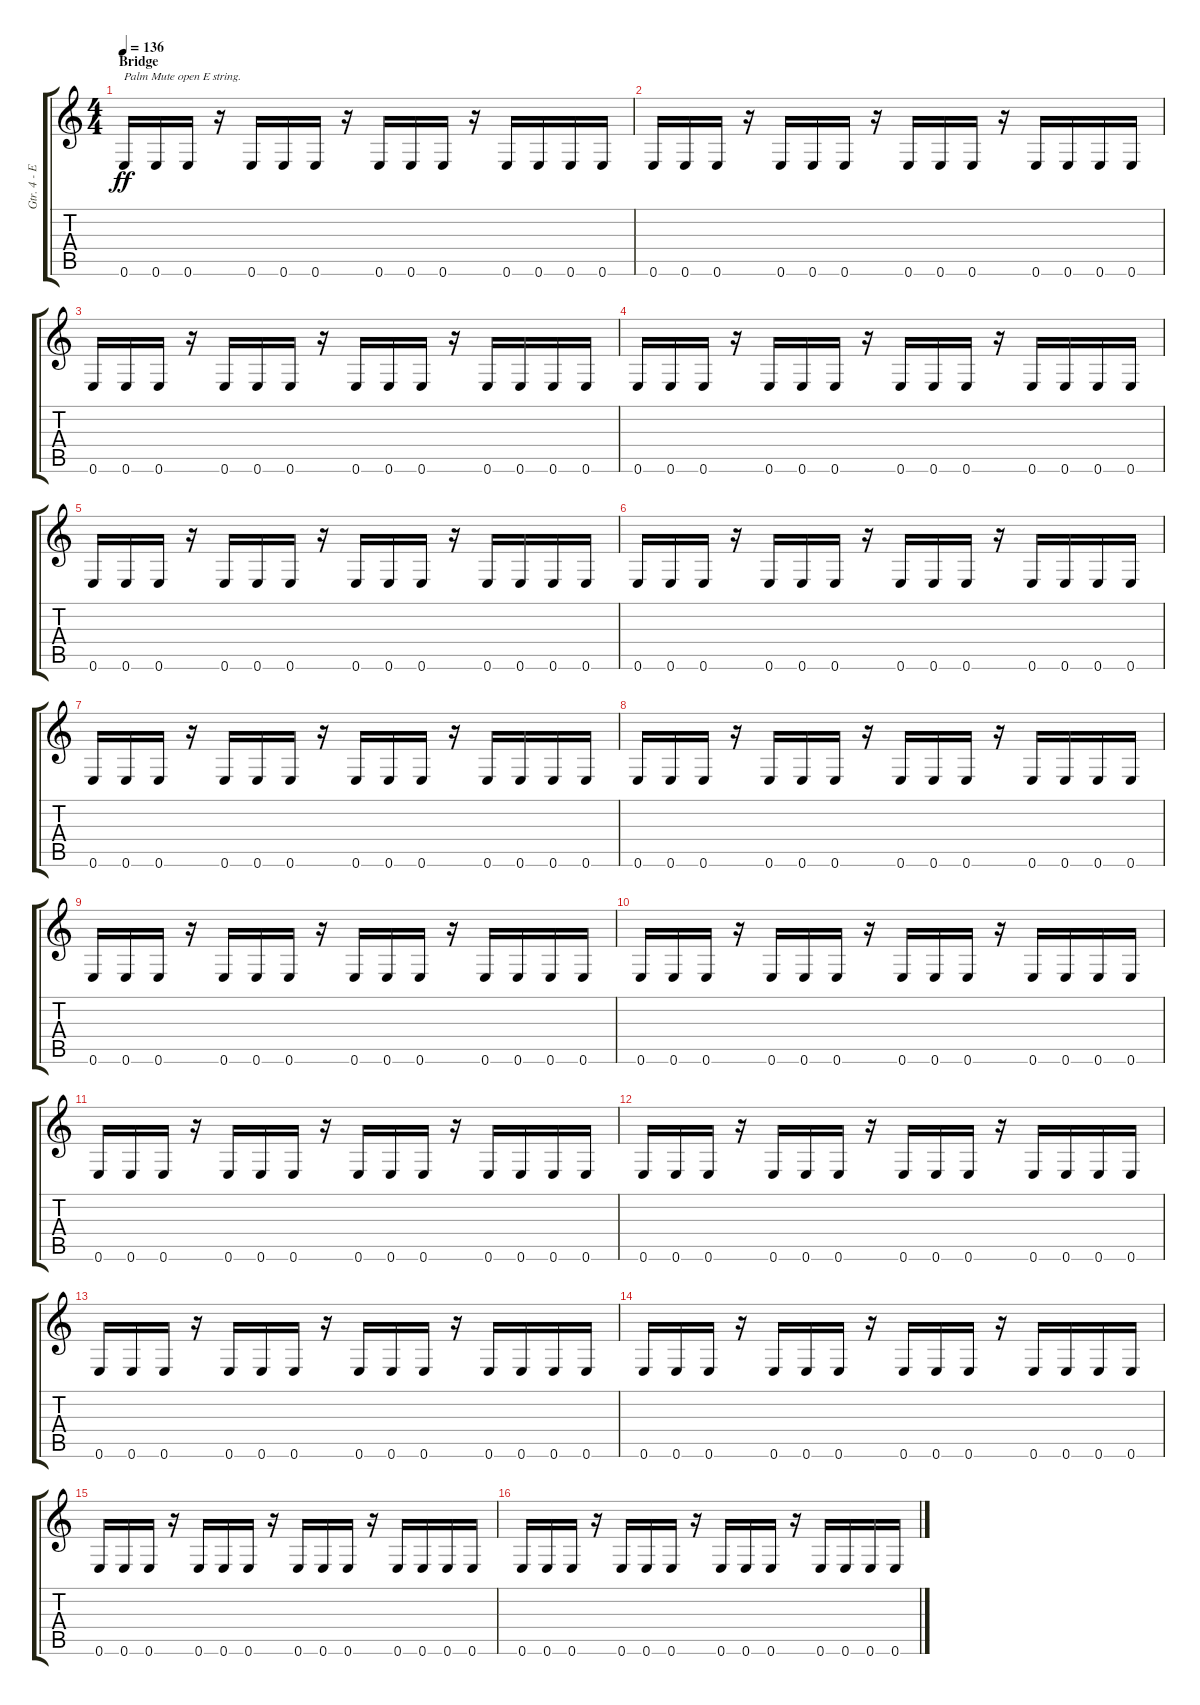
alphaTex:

\track ("Gtr. 4 - Electric" "Gtr. 4 - E") {instrument distortionguitar}
\staff {score tabs}
\tuning (E4 B3 G3 D3 A2 E2) {hide}
\ts (4 4)
\section ("" "Bridge")
\tempo 136
\clef g2
\ks c
0.6.16{txt "Palm Mute open E string." dy ff} 0.6.16 0.6.16 r.16 0.6.16 0.6.16 0.6.16 r.16 0.6.16 0.6.16 0.6.16 r.16 0.6.16 0.6.16 0.6.16 0.6.16 |
0.6.16 0.6.16 0.6.16 r.16 0.6.16 0.6.16 0.6.16 r.16 0.6.16 0.6.16 0.6.16 r.16 0.6.16 0.6.16 0.6.16 0.6.16 |
0.6.16 0.6.16 0.6.16 r.16 0.6.16 0.6.16 0.6.16 r.16 0.6.16 0.6.16 0.6.16 r.16 0.6.16 0.6.16 0.6.16 0.6.16 |
0.6.16 0.6.16 0.6.16 r.16 0.6.16 0.6.16 0.6.16 r.16 0.6.16 0.6.16 0.6.16 r.16 0.6.16 0.6.16 0.6.16 0.6.16 |
0.6.16 0.6.16 0.6.16 r.16 0.6.16 0.6.16 0.6.16 r.16 0.6.16 0.6.16 0.6.16 r.16 0.6.16 0.6.16 0.6.16 0.6.16 |
0.6.16 0.6.16 0.6.16 r.16 0.6.16 0.6.16 0.6.16 r.16 0.6.16 0.6.16 0.6.16 r.16 0.6.16 0.6.16 0.6.16 0.6.16 |
0.6.16 0.6.16 0.6.16 r.16 0.6.16 0.6.16 0.6.16 r.16 0.6.16 0.6.16 0.6.16 r.16 0.6.16 0.6.16 0.6.16 0.6.16 |
0.6.16 0.6.16 0.6.16 r.16 0.6.16 0.6.16 0.6.16 r.16 0.6.16 0.6.16 0.6.16 r.16 0.6.16 0.6.16 0.6.16 0.6.16 |
0.6.16 0.6.16 0.6.16 r.16 0.6.16 0.6.16 0.6.16 r.16 0.6.16 0.6.16 0.6.16 r.16 0.6.16 0.6.16 0.6.16 0.6.16 |
0.6.16 0.6.16 0.6.16 r.16 0.6.16 0.6.16 0.6.16 r.16 0.6.16 0.6.16 0.6.16 r.16 0.6.16 0.6.16 0.6.16 0.6.16 |
0.6.16 0.6.16 0.6.16 r.16 0.6.16 0.6.16 0.6.16 r.16 0.6.16 0.6.16 0.6.16 r.16 0.6.16 0.6.16 0.6.16 0.6.16 |
0.6.16 0.6.16 0.6.16 r.16 0.6.16 0.6.16 0.6.16 r.16 0.6.16 0.6.16 0.6.16 r.16 0.6.16 0.6.16 0.6.16 0.6.16 |
0.6.16 0.6.16 0.6.16 r.16 0.6.16 0.6.16 0.6.16 r.16 0.6.16 0.6.16 0.6.16 r.16 0.6.16 0.6.16 0.6.16 0.6.16 |
0.6.16 0.6.16 0.6.16 r.16 0.6.16 0.6.16 0.6.16 r.16 0.6.16 0.6.16 0.6.16 r.16 0.6.16 0.6.16 0.6.16 0.6.16 |
0.6.16 0.6.16 0.6.16 r.16 0.6.16 0.6.16 0.6.16 r.16 0.6.16 0.6.16 0.6.16 r.16 0.6.16 0.6.16 0.6.16 0.6.16 |
0.6.16 0.6.16 0.6.16 r.16 0.6.16 0.6.16 0.6.16 r.16 0.6.16 0.6.16 0.6.16 r.16 0.6.16 0.6.16 0.6.16 0.6.16
